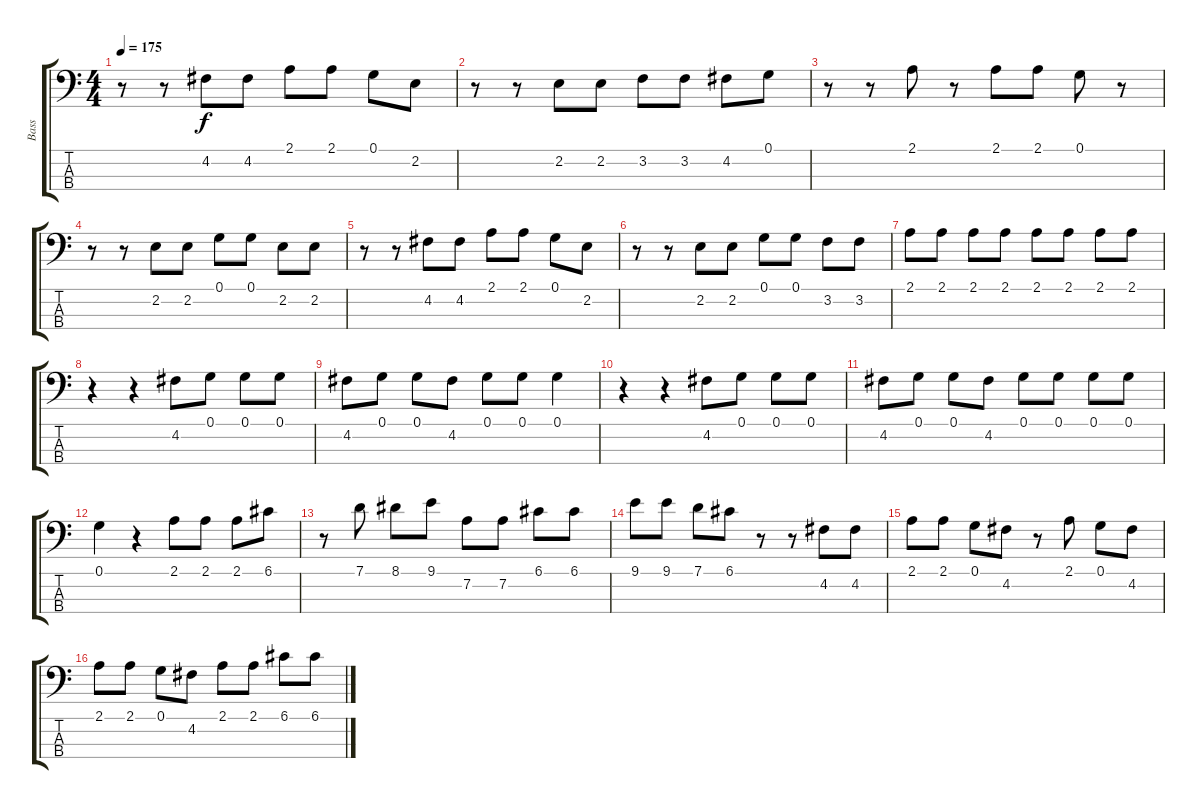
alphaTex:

\track ("Bass" "Bass") {instrument electricbassfinger}
\staff {score tabs}
\tuning (G2 D2 A1 E1) {hide}
\ts (4 4)
\tempo 175
\clef f4
\ks c
r.8{dy f} r.8 4.2.8 4.2.8 2.1.8 2.1.8 0.1.8 2.2.8 |
r.8 r.8 2.2.8 2.2.8 3.2.8 3.2.8 4.2.8 0.1.8 |
r.8 r.8 2.1.8 r.8 2.1.8 2.1.8 0.1.8 r.8 |
r.8 r.8 2.2.8 2.2.8 0.1.8 0.1.8 2.2.8 2.2.8 |
r.8 r.8 4.2.8 4.2.8 2.1.8 2.1.8 0.1.8 2.2.8 |
r.8 r.8 2.2.8 2.2.8 0.1.8 0.1.8 3.2.8 3.2.8 |
2.1.8 2.1.8 2.1.8 2.1.8 2.1.8 2.1.8 2.1.8 2.1.8 |
r.4 r.4 4.2.8 0.1.8 0.1.8 0.1.8 |
4.2.8 0.1.8 0.1.8 4.2.8 0.1.8 0.1.8 0.1.4 |
r.4 r.4 4.2.8 0.1.8 0.1.8 0.1.8 |
4.2.8 0.1.8 0.1.8 4.2.8 0.1.8 0.1.8 0.1.8 0.1.8 |
0.1.4 r.4 2.1.8 2.1.8 2.1.8 6.1.8 |
r.8 7.1.8 8.1.8 9.1.8 7.2.8 7.2.8 6.1.8 6.1.8 |
9.1.8 9.1.8 7.1.8 6.1.8 r.8 r.8 4.2.8 4.2.8 |
2.1.8 2.1.8 0.1.8 4.2.8 r.8 2.1.8 0.1.8 4.2.8 |
2.1.8 2.1.8 0.1.8 4.2.8 2.1.8 2.1.8 6.1.8 6.1.8
